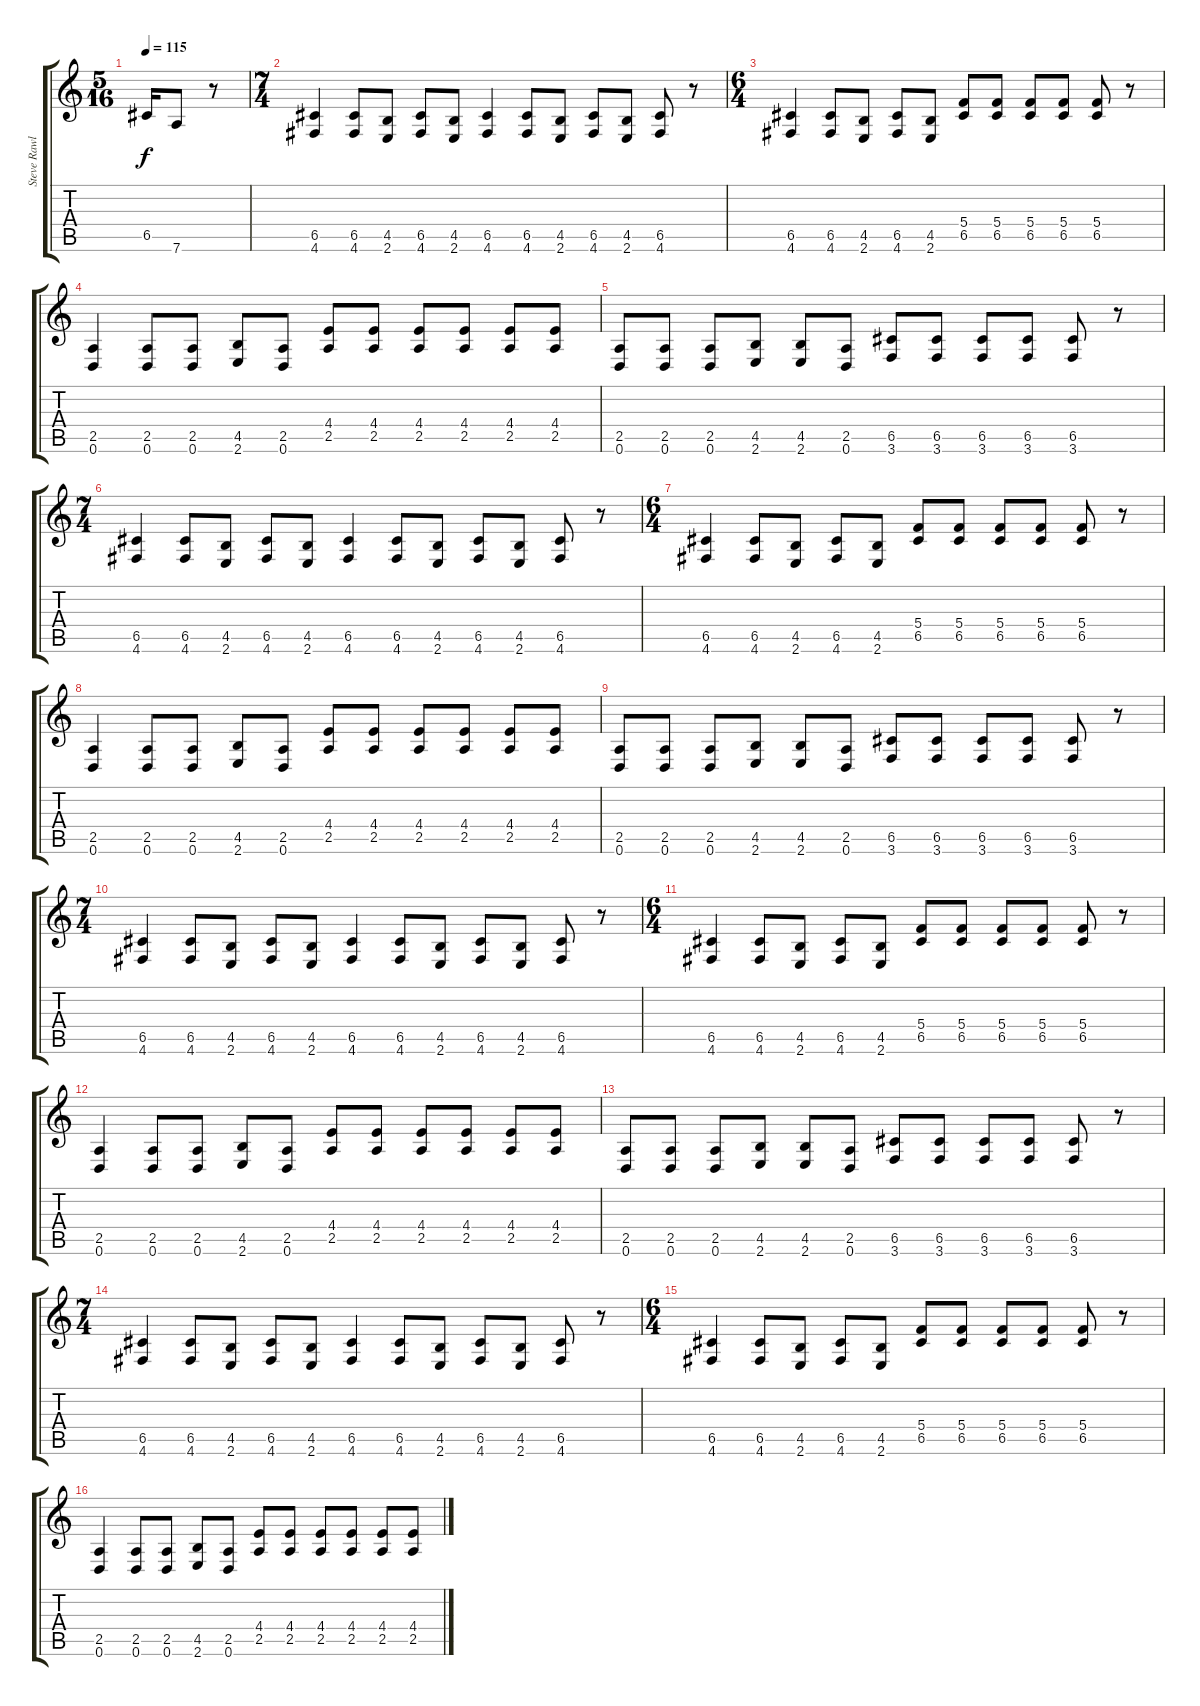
\track ("Steve Rawles" "Steve Rawl") {instrument distortionguitar}
\staff {score tabs}
\tuning (D4 A3 F3 C3 G2 D2) {hide}
\ts (5 16)
\tempo 115
\clef g2
\ks c
6.5{t}.16{dy f} 7.6.8 r.8 |
\ts (7 4)
(6.5 4.6).4 (6.5 4.6).8 (4.5 2.6).8 (6.5 4.6).8 (4.5 2.6).8 (6.5 4.6).4 (6.5 4.6).8 (4.5 2.6).8 (6.5 4.6).8 (4.5 2.6).8 (6.5 4.6).8 r.8 |
\ts (6 4)
(6.5 4.6).4 (6.5 4.6).8 (4.5 2.6).8 (6.5 4.6).8 (4.5 2.6).8 (5.4 6.5).8 (5.4 6.5).8 (5.4 6.5).8 (5.4 6.5).8 (5.4 6.5).8 r.8 |
(2.5 0.6).4 (2.5 0.6).8 (2.5 0.6).8 (4.5 2.6).8 (2.5 0.6).8 (4.4 2.5).8 (4.4 2.5).8 (4.4 2.5).8 (4.4 2.5).8 (4.4 2.5).8 (4.4 2.5).8 |
(2.5 0.6).8 (2.5 0.6).8 (2.5 0.6).8 (4.5 2.6).8 (4.5 2.6).8 (2.5 0.6).8 (6.5 3.6).8 (6.5 3.6).8 (6.5 3.6).8 (6.5 3.6).8 (6.5 3.6).8 r.8 |
\ts (7 4)
(6.5 4.6).4 (6.5 4.6).8 (4.5 2.6).8 (6.5 4.6).8 (4.5 2.6).8 (6.5 4.6).4 (6.5 4.6).8 (4.5 2.6).8 (6.5 4.6).8 (4.5 2.6).8 (6.5 4.6).8 r.8 |
\ts (6 4)
(6.5 4.6).4 (6.5 4.6).8 (4.5 2.6).8 (6.5 4.6).8 (4.5 2.6).8 (5.4 6.5).8 (5.4 6.5).8 (5.4 6.5).8 (5.4 6.5).8 (5.4 6.5).8 r.8 |
(2.5 0.6).4 (2.5 0.6).8 (2.5 0.6).8 (4.5 2.6).8 (2.5 0.6).8 (4.4 2.5).8 (4.4 2.5).8 (4.4 2.5).8 (4.4 2.5).8 (4.4 2.5).8 (4.4 2.5).8 |
(2.5 0.6).8 (2.5 0.6).8 (2.5 0.6).8 (4.5 2.6).8 (4.5 2.6).8 (2.5 0.6).8 (6.5 3.6).8 (6.5 3.6).8 (6.5 3.6).8 (6.5 3.6).8 (6.5 3.6).8 r.8 |
\ts (7 4)
(6.5 4.6).4 (6.5 4.6).8 (4.5 2.6).8 (6.5 4.6).8 (4.5 2.6).8 (6.5 4.6).4 (6.5 4.6).8 (4.5 2.6).8 (6.5 4.6).8 (4.5 2.6).8 (6.5 4.6).8 r.8 |
\ts (6 4)
(6.5 4.6).4 (6.5 4.6).8 (4.5 2.6).8 (6.5 4.6).8 (4.5 2.6).8 (5.4 6.5).8 (5.4 6.5).8 (5.4 6.5).8 (5.4 6.5).8 (5.4 6.5).8 r.8 |
(2.5 0.6).4 (2.5 0.6).8 (2.5 0.6).8 (4.5 2.6).8 (2.5 0.6).8 (4.4 2.5).8 (4.4 2.5).8 (4.4 2.5).8 (4.4 2.5).8 (4.4 2.5).8 (4.4 2.5).8 |
(2.5 0.6).8 (2.5 0.6).8 (2.5 0.6).8 (4.5 2.6).8 (4.5 2.6).8 (2.5 0.6).8 (6.5 3.6).8 (6.5 3.6).8 (6.5 3.6).8 (6.5 3.6).8 (6.5 3.6).8 r.8 |
\ts (7 4)
(6.5 4.6).4 (6.5 4.6).8 (4.5 2.6).8 (6.5 4.6).8 (4.5 2.6).8 (6.5 4.6).4 (6.5 4.6).8 (4.5 2.6).8 (6.5 4.6).8 (4.5 2.6).8 (6.5 4.6).8 r.8 |
\ts (6 4)
(6.5 4.6).4 (6.5 4.6).8 (4.5 2.6).8 (6.5 4.6).8 (4.5 2.6).8 (5.4 6.5).8 (5.4 6.5).8 (5.4 6.5).8 (5.4 6.5).8 (5.4 6.5).8 r.8 |
(2.5 0.6).4 (2.5 0.6).8 (2.5 0.6).8 (4.5 2.6).8 (2.5 0.6).8 (4.4 2.5).8 (4.4 2.5).8 (4.4 2.5).8 (4.4 2.5).8 (4.4 2.5).8 (4.4 2.5).8
